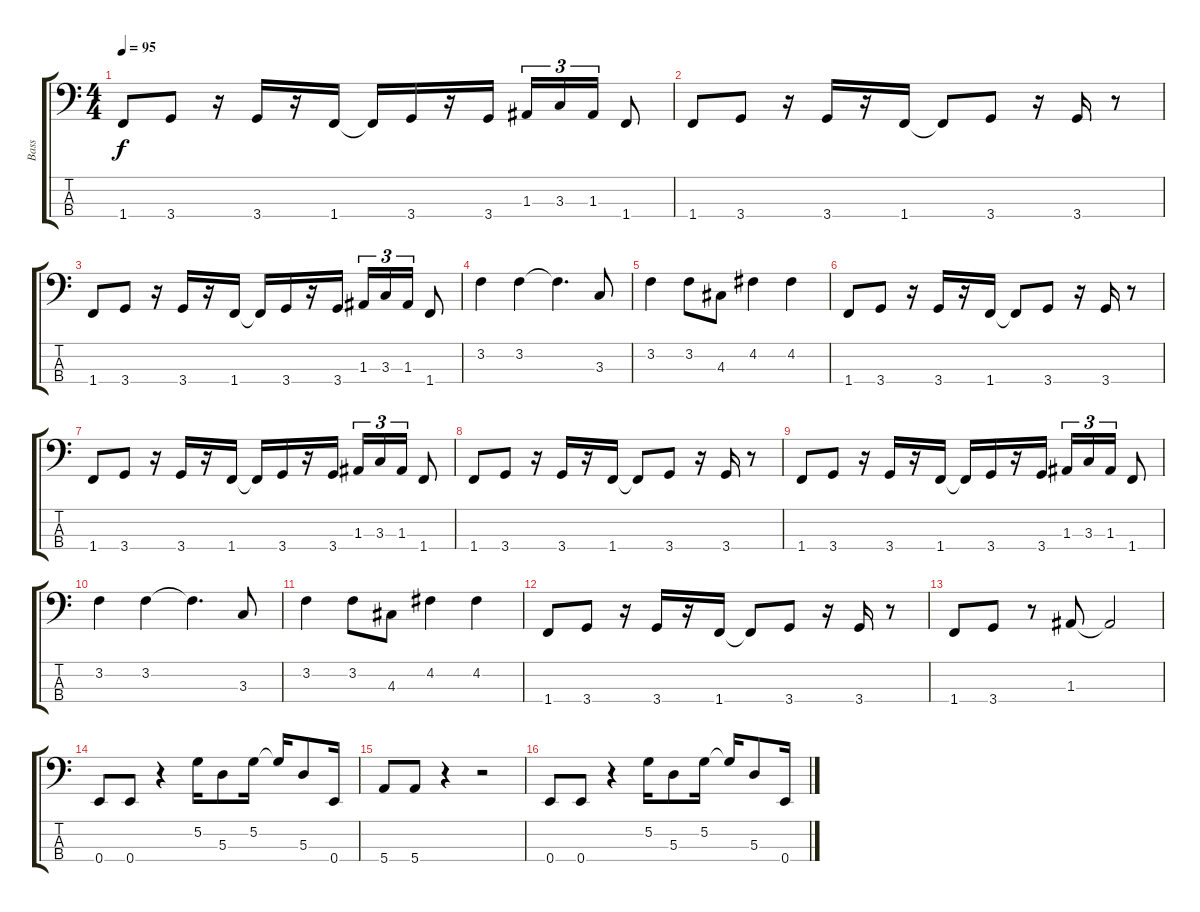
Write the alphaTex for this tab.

\track ("Bass" "Bass") {instrument electricbassfinger}
\staff {score tabs}
\tuning (G2 D2 A1 E1) {hide}
\ts (4 4)
\tempo 95
\clef f4
\ks c
1.4.8{dy f} 3.4.8 r.16 3.4.16 r.16 1.4.16 1.4{t}.16 3.4.16 r.16 3.4.16 1.3.16{tu (3 2)} 3.3.16{tu (3 2)} 1.3.16{tu (3 2)} 1.4.8 |
1.4.8 3.4.8 r.16 3.4.16 r.16 1.4.16 1.4{t}.8 3.4.8 r.16 3.4.16 r.8 |
1.4.8 3.4.8 r.16 3.4.16 r.16 1.4.16 1.4{t}.16 3.4.16 r.16 3.4.16 1.3.16{tu (3 2)} 3.3.16{tu (3 2)} 1.3.16{tu (3 2)} 1.4.8 |
3.2.4 3.2.4 3.2{t}.4{d} 3.3.8 |
3.2.4 3.2.8 4.3.8 4.2.4 4.2.4 |
1.4.8 3.4.8 r.16 3.4.16 r.16 1.4.16 1.4{t}.8 3.4.8 r.16 3.4.16 r.8 |
1.4.8 3.4.8 r.16 3.4.16 r.16 1.4.16 1.4{t}.16 3.4.16 r.16 3.4.16 1.3.16{tu (3 2)} 3.3.16{tu (3 2)} 1.3.16{tu (3 2)} 1.4.8 |
1.4.8 3.4.8 r.16 3.4.16 r.16 1.4.16 1.4{t}.8 3.4.8 r.16 3.4.16 r.8 |
1.4.8 3.4.8 r.16 3.4.16 r.16 1.4.16 1.4{t}.16 3.4.16 r.16 3.4.16 1.3.16{tu (3 2)} 3.3.16{tu (3 2)} 1.3.16{tu (3 2)} 1.4.8 |
3.2.4 3.2.4 3.2{t}.4{d} 3.3.8 |
3.2.4 3.2.8 4.3.8 4.2.4 4.2.4 |
1.4.8 3.4.8 r.16 3.4.16 r.16 1.4.16 1.4{t}.8 3.4.8 r.16 3.4.16 r.8 |
1.4.8 3.4.8 r.8 1.3.8 1.3{t}.2 |
0.4.8 0.4.8 r.4 5.2.16 5.3.8 5.2.16 5.2{t}.16 5.3.8 0.4.16 |
5.4.8 5.4.8 r.4 r.2 |
0.4.8 0.4.8 r.4 5.2.16 5.3.8 5.2.16 5.2{t}.16 5.3.8 0.4.16
